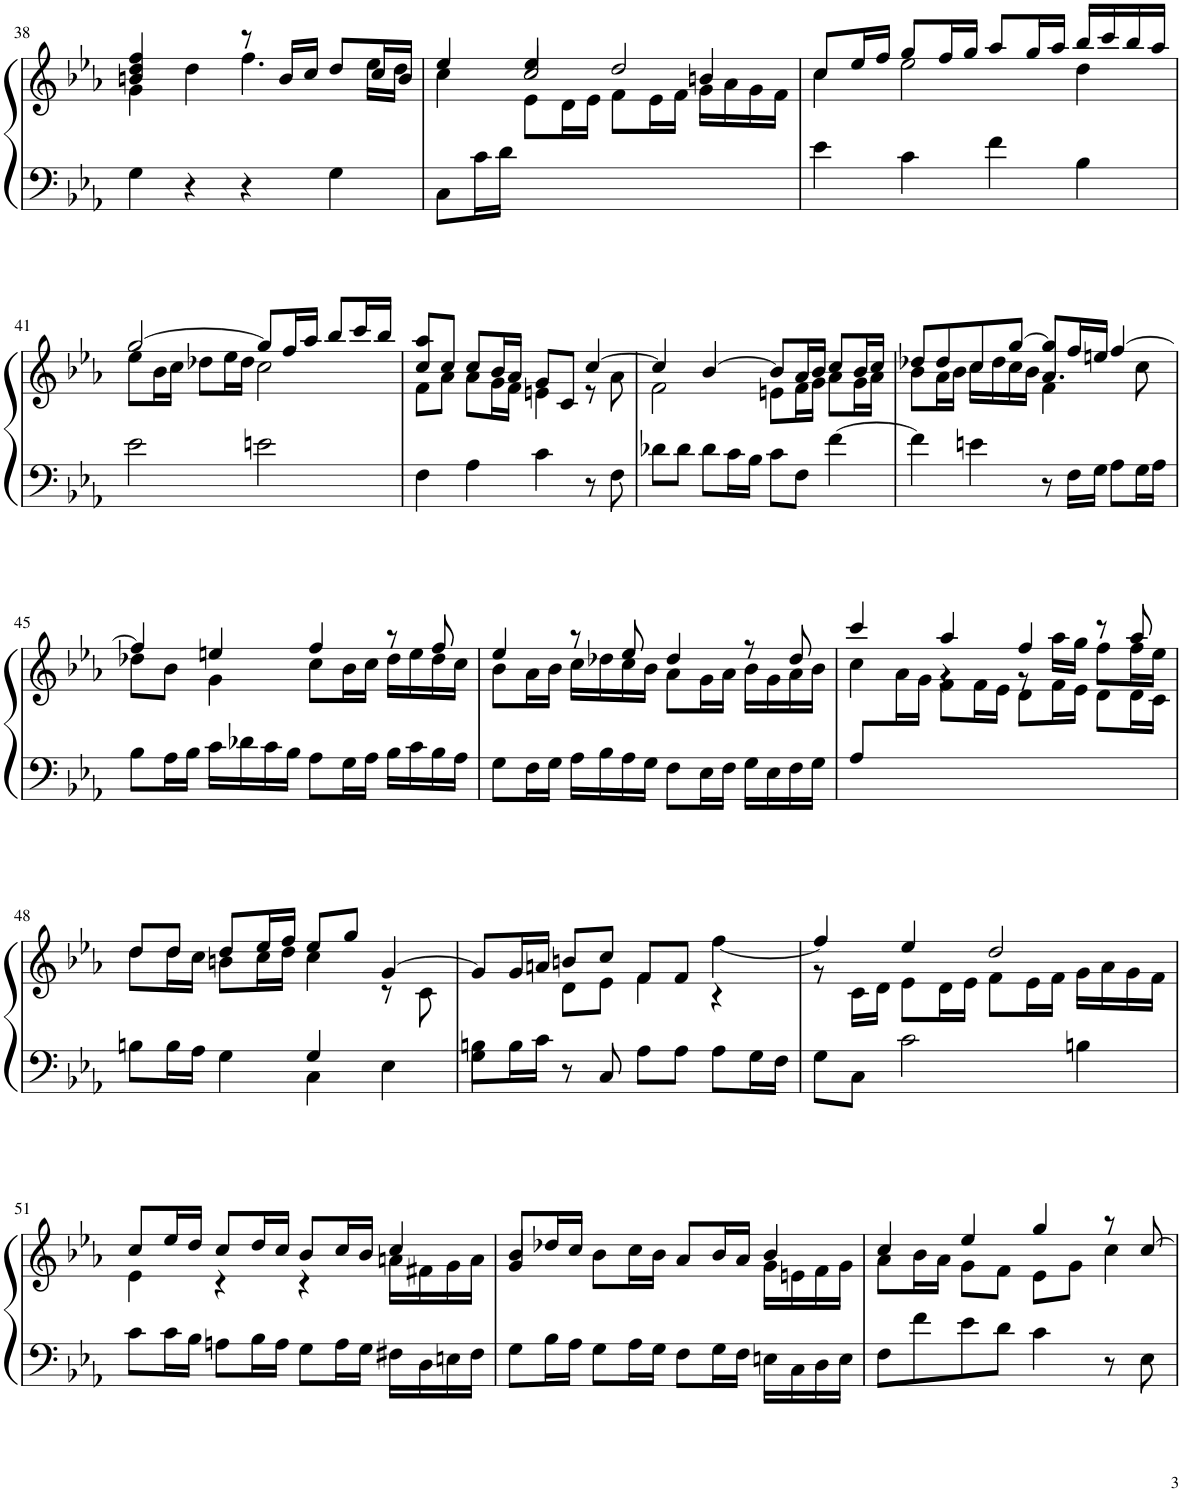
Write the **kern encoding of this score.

**kern	**kern
*part1	*part1
*staff2	*staff1
*I"Piano	*
*I'Pno.	*
!!LO:PB:g=z
*clefF4	*clefG2
*k[b-e-a-]	*k[b-e-a-]
*M4/4	*M4/4
*met(c)	*met(c)
=38	=38
*	*^
4G\	4bn/ 4dd/ 4ff/	4g\
4r	4dd\	4ryy
4r	8r	4.ff\
.	16b/LL	.
.	16cc/JJ	.
4G\	8dd/L	.
.	16cc/L	16ee-\LL
.	16b/JJ	16dd\JJ
=39	=39	=39
*	*	*^
8C\L	4ee-/	4cc\	4ryy
16c\L	.	.	.
16d\JJ	.	.	.
2.ryy	4ee-/	2cc/	8e-\L
.	.	.	16d\L
.	.	.	16e-\JJ
.	2dd/	.	8f\L
.	.	.	16e-\L
.	.	.	16f\JJ
.	.	4bn/	16g\LL
.	.	.	16a-\
.	.	.	16g\
.	.	.	16f\JJ
*	*	*v	*v
=40	=40	=40
4e-\	8cc/L	4cc\
.	16ee-/L	.
.	16ff/JJ	.
4c\	8gg/L	2ee-\
.	16ff/L	.
.	16gg/JJ	.
4f\	8aa-/L	.
.	16gg/L	.
.	16aa-/JJ	.
4B-\	16bb-/LL	4dd\
.	16ccc/	.
.	16bb-/	.
.	16aa-/JJ	.
!!LO:LB:g=z	!!
=41	=41	=41
2e-\	[2gg/	8ee-\L
.	.	16b-\L
.	.	16cc\JJ
.	.	8dd-X\L
.	.	16ee-\L
.	.	16dd-\JJ
2en\	8gg/L]	2cc\
.	16ff/L	.
.	16aa-/JJ	.
.	8bb-/L	.
.	16ccc/L	.
.	16bb-/JJ	.
=42	=42	=42
4F\	8cc/ 8aa-/L	8f\L
.	8cc/J	8a-\J
4A-\	8cc/L	8a-\L
.	16b-/L	16g\L
.	16a-/JJ	16f\JJ
4c\	8g/L	4en\
.	8c/J	.
8r	[4cc/	8r
8F\	.	8a-\
=43	=43	=43
8d-X\L	4cc/]	2f\
8d-\J	.	.
8d-\L	[4b-/	.
16c\L	.	.
16B-\JJ	.	.
8c\L	8b-/L]	8en\L
8F\J	16a-/L	16f\L
.	16b-/JJ	16g\JJ
[4f\	8cc/L	8a-\L
.	16b-/L	16g\L
.	16cc/JJ	16a-\JJ
=44	=44	=44
*	*	*^
4f\]	8dd-X/L	8b-\L	2ryy
.	8dd-/	16a-\L	.
.	.	16b-\JJ	.
4en\	8cc/	16cc\LL	.
.	.	16dd-\	.
.	[8gg/J	16cc\	.
.	.	16b-\JJ	.
8r	8gg/L]	4.a-/	4f\
16F\LL	16ff/L	.	.
16G\JJ	16een/JJ	.	.
8A-\L	[4ff/	.	4ryy
16G\L	.	8cc\	.
16A-\JJ	.	.	.
*	*	*v	*v
!!LO:LB:g=z
=45	=45	=45
8B-\L	4ff/]	8dd-X\L
16A-\L	.	8b-\J
16B-\JJ	.	.
16c\LL	4een/	4g\
16d-X\	.	.
16c\	.	.
16B-\JJ	.	.
8A-\L	4ff/	8cc\L
16G\L	.	16b-\L
16A-\JJ	.	16cc\JJ
16B-\LL	8r	16dd-\LL
16c\	.	16ee\
16B-\	8ff/	16dd-\
16A-\JJ	.	16cc\JJ
=46	=46	=46
8G\L	4ee-/	8b-\L
16F\L	.	16a-\L
16G\JJ	.	16b-\JJ
16A-\LL	8r	16cc\LL
16B-\	.	16dd-X\
16A-\	8ee-/	16cc\
16G\JJ	.	16b-\JJ
8F\L	4dd-/	8a-\L
16E-\L	.	16g\L
16F\JJ	.	16a-\JJ
16G\LL	8r	16b-\LL
16E-\	.	16g\
16F\	8dd-/	16a-\
16G\JJ	.	16b-\JJ
=47	=47	=47
*	*	*^
8A-/L	4ccc/	4cc\	8ryy
2..ryy	.	.	16a-\L
.	.	.	16g\JJ
.	4aa-/	4r	8f\L
.	.	.	16f\L
.	.	.	16e-\JJ
.	4ff/	8r	8d\L
.	.	16aa-\LL	16f\L
.	.	16gg\JJ	16e-\JJ
.	8r	8ff\L	8d\L
.	8aa-/	16ff\L	16d\L
.	.	16ee-\JJ	16c\JJ
*	*	*v	*v
!!LO:LB:g=z
=48	=48	=48
*^	*	*
8Bn\L	2ryy	8dd/L	8dd\L
16B\L	.	8dd/J	16dd\L
16A-\JJ	.	.	16cc\JJ
4G\	.	8dd/L	8bn\L
.	.	16ee-/L	16cc\L
.	.	16ff/JJ	16dd\JJ
4G/	4C\	8ee-/L	4cc\
.	.	8gg/J	.
4E-\	4ryy	[4g/	8r
.	.	.	8c\
=49	=49	=49	=49
4G\	8Bn\L	8g/L]	4ryy
.	16B\L	16g/L	.
.	16c\JJ	16an/JJ	.
8r	2.ryy	8bn/L	8d\L
8C/	.	8cc/J	8e-\J
8A-\L	.	8f/L	4f\
8A-\J	.	8f/J	.
8A-\L	.	[4ff\	4r
16G\L	.	.	.
16F\JJ	.	.	.
*v	*v	*	*
=50	=50	=50
8G\L	4ff/]	8r
8C\J	.	16c\LL
.	.	16d\JJ
2c\	4ee-/	8e-\L
.	.	16d\L
.	.	16e-\JJ
.	2dd/	8f\L
.	.	16e-\L
.	.	16f\JJ
4Bn\	.	16g\LL
.	.	16a-\
.	.	16g\
.	.	16f\JJ
!!LO:LB:g=z	!!
=51	=51	=51
8c\L	8cc/L	4e-\
16c\L	16ee-/L	.
16B-\JJ	16dd/JJ	.
8An\L	8cc/L	4r
16B-\L	16dd/L	.
16A\JJ	16cc/JJ	.
8G\L	8b-/L	4r
16A\L	16cc/L	.
16G\JJ	16b-/JJ	.
16F#X\LL	4cc/	16an\LL
16D\	.	16f#X\
16En\	.	16g\
16F#\JJ	.	16a\JJ
=52	=52	=52
8G\L	8b-/L	4g/
16B-\L	16dd-X/L	.
16A-\JJ	16cc/JJ	.
8G\L	8b-\L	2ryy
16A-\L	16cc\L	.
16G\JJ	16b-\JJ	.
8F\L	8a-/L	.
16G\L	16b-/L	.
16F\JJ	16a-/JJ	.
16En\LL	4b-/	16g\LL
16C\	.	16en\
16D\	.	16f\
16E\JJ	.	16g\JJ
=53	=53	=53
8F\L	4cc/	8a-\L
8f\	.	16b-\L
.	.	16a-\JJ
8e-\	4ee-/	8g\L
8d\J	.	8f\J
4c\	4gg/	8e-\L
.	.	8g\J
8r	8r	4cc\
8E-\	[8cc/	.
*	*v	*v
=	=
*-	*-
